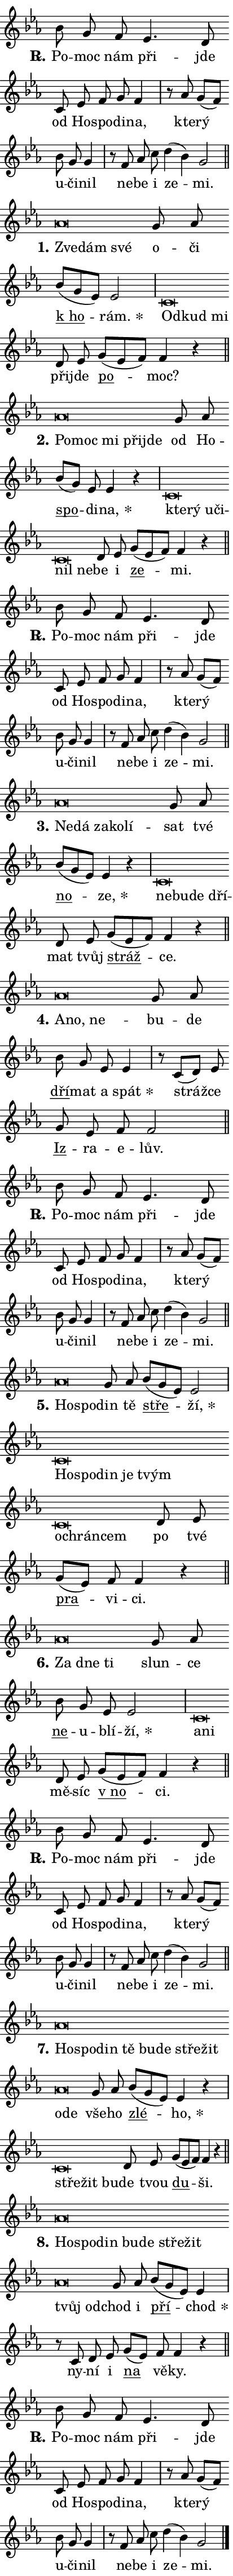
\version "2.24.0"
\header { tagline = "" }
\paper {
  indent = 0\cm
  top-margin = 0\cm
  right-margin = 0.13\cm % to fit lyric hyphens
  bottom-margin = 0\cm
  left-margin = 0\cm
  paper-width = 7\cm
  page-breaking = #ly:one-page-breaking
  system-system-spacing.basic-distance = #11
  score-system-spacing.basic-distance = #11
  ragged-last = ##f
}


%% Author: Thomas Morley
%% https://lists.gnu.org/archive/html/lilypond-user/2020-05/msg00002.html
#(define (line-position grob)
"Returns position of @var[grob} in current system:
   @code{'start}, if at first time-step
   @code{'end}, if at last time-step
   @code{'middle} otherwise
"
  (let* ((col (ly:item-get-column grob))
         (ln (ly:grob-object col 'left-neighbor))
         (rn (ly:grob-object col 'right-neighbor))
         (col-to-check-left (if (ly:grob? ln) ln col))
         (col-to-check-right (if (ly:grob? rn) rn col))
         (break-dir-left
           (and
             (ly:grob-property col-to-check-left 'non-musical #f)
             (ly:item-break-dir col-to-check-left)))
         (break-dir-right
           (and
             (ly:grob-property col-to-check-right 'non-musical #f)
             (ly:item-break-dir col-to-check-right))))
        (cond ((eqv? 1 break-dir-left) 'start)
              ((eqv? -1 break-dir-right) 'end)
              (else 'middle))))

#(define (tranparent-at-line-position vctor)
  (lambda (grob)
  "Relying on @code{line-position} select the relevant enry from @var{vctor}.
Used to determine transparency,"
    (case (line-position grob)
      ((end) (not (vector-ref vctor 0)))
      ((middle) (not (vector-ref vctor 1)))
      ((start) (not (vector-ref vctor 2))))))

noteHeadBreakVisibility =
#(define-music-function (break-visibility)(vector?)
"Makes @code{NoteHead}s transparent relying on @var{break-visibility}"
#{
  \override NoteHead.transparent =
    #(tranparent-at-line-position break-visibility)
#})

#(define delete-ledgers-for-transparent-note-heads
  (lambda (grob)
    "Reads whether a @code{NoteHead} is transparent.
If so this @code{NoteHead} is removed from @code{'note-heads} from
@var{grob}, which is supposed to be @code{LedgerLineSpanner}.
As a result ledgers are not printed for this @code{NoteHead}"
    (let* ((nhds-array (ly:grob-object grob 'note-heads))
           (nhds-list
             (if (ly:grob-array? nhds-array)
                 (ly:grob-array->list nhds-array)
                 '()))
           ;; Relies on the transparent-property being done before
           ;; Staff.LedgerLineSpanner.after-line-breaking is executed.
           ;; This is fragile ...
           (to-keep
             (remove
               (lambda (nhd)
                 (ly:grob-property nhd 'transparent #f))
               nhds-list)))
      ;; TODO find a better method to iterate over grob-arrays, similiar
      ;; to filter/remove etc for lists
      ;; For now rebuilt from scratch
      (set! (ly:grob-object grob 'note-heads)  '())
      (for-each
        (lambda (nhd)
          (ly:pointer-group-interface::add-grob grob 'note-heads nhd))
        to-keep))))

squashNotes = {
  \override NoteHead.X-extent = #'(-0.2 . 0.2)
  \override NoteHead.Y-extent = #'(-0.75 . 0)
  \override NoteHead.stencil =
    #(lambda (grob)
       (let ((pos (ly:grob-property grob 'staff-position)))
         (begin
           (if (< pos -7) (display "ERROR: Lower brevis then expected\n") (display ""))
           (if (<= pos -6) ly:text-interface::print ly:note-head::print))))
}
unSquashNotes = {
  \revert NoteHead.X-extent
  \revert NoteHead.Y-extent
  \revert NoteHead.stencil
}

hideNotes = \noteHeadBreakVisibility #begin-of-line-visible
unHideNotes = \noteHeadBreakVisibility #all-visible

% work-around for resetting accidentals
% https://lilypond.org/doc/v2.23/Documentation/notation/displaying-rhythms#unmetered-music
cadenzaMeasure = {
  \cadenzaOff
  \partial 1024 s1024
  \cadenzaOn
}

#(define-markup-command (accent layout props text) (markup?)
  "Underline accented syllable"
  (interpret-markup layout props
    #{\markup \override #'(offset . 4.3) \underline { #text }#}))

responsum = \markup \concat {
  "R" \hspace #-1.05 \path #0.1 #'((moveto 0 0.07) (lineto 0.9 0.8)) \hspace #0.05 "."
}

spaceSize = #0.6828661417322834 % exact space size for TeX Gyre Schola

\layout {
  \context {
    \Staff
    \remove "Time_signature_engraver"
    \override LedgerLineSpanner.after-line-breaking = #delete-ledgers-for-transparent-note-heads
  }
  \context {
    \Lyrics {
      \override LyricSpace.minimum-distance = \spaceSize
      \override LyricText.font-name = #"TeX Gyre Schola"
      \override LyricText.font-size = 1
      \override StanzaNumber.font-name = #"TeX Gyre Schola Bold"
      \override StanzaNumber.font-size = 1
    }
  }
  \context {
    \Score 
    \override NoteHead.text =
      #(lambda (grob) 
        (let ((pos (ly:grob-property grob 'staff-position)))
          #{\markup {
            \combine
              \halign #-0.55 \raise #(if (= pos -6) 0 0.5) \override #'(thickness . 2) \draw-line #'(3.2 . 0)
              \musicglyph "noteheads.sM1"
          }#}))
  }
}

% magnetic-lyrics.ily
%
%   written by
%     Jean Abou Samra <jean@abou-samra.fr>
%     Werner Lemberg <wl@gnu.org>
%
%   adapted by
%     Jiri Hon <jiri.hon@gmail.com>
%
% Version 2022-Apr-15

% https://www.mail-archive.com/lilypond-user@gnu.org/msg149350.html

#(define (Left_hyphen_pointer_engraver context)
   "Collect syllable-hyphen-syllable occurrences in lyrics and store
them in properties.  This engraver only looks to the left.  For
example, if the lyrics input is @code{foo -- bar}, it does the
following.

@itemize @bullet
@item
Set the @code{text} property of the @code{LyricHyphen} grob between
@q{foo} and @q{bar} to @code{foo}.

@item
Set the @code{left-hyphen} property of the @code{LyricText} grob with
text @q{foo} to the @code{LyricHyphen} grob between @q{foo} and
@q{bar}.
@end itemize

Use this auxiliary engraver in combination with the
@code{lyric-@/text::@/apply-@/magnetic-@/offset!} hook."
   (let ((hyphen #f)
         (text #f))
     (make-engraver
      (acknowledgers
       ((lyric-syllable-interface engraver grob source-engraver)
        (set! text grob)))
      (end-acknowledgers
       ((lyric-hyphen-interface engraver grob source-engraver)
        ;(when (not (grob::has-interface grob 'lyric-space-interface))
          (set! hyphen grob)));)
      ((stop-translation-timestep engraver)
       (when (and text hyphen)
         (ly:grob-set-object! text 'left-hyphen hyphen))
       (set! text #f)
       (set! hyphen #f)))))

#(define (lyric-text::apply-magnetic-offset! grob)
   "If the space between two syllables is less than the value in
property @code{LyricText@/.details@/.squash-threshold}, move the right
syllable to the left so that it gets concatenated with the left
syllable.

Use this function as a hook for
@code{LyricText@/.after-@/line-@/breaking} if the
@code{Left_@/hyphen_@/pointer_@/engraver} is active."
   (let ((hyphen (ly:grob-object grob 'left-hyphen #f)))
     (when hyphen
       (let ((left-text (ly:spanner-bound hyphen LEFT)))
         (when (grob::has-interface left-text 'lyric-syllable-interface)
           (let* ((common (ly:grob-common-refpoint grob left-text X))
                  (this-x-ext (ly:grob-extent grob common X))
                  (left-x-ext
                   (begin
                     ;; Trigger magnetism for left-text.
                     (ly:grob-property left-text 'after-line-breaking)
                     (ly:grob-extent left-text common X)))
                  ;; `delta` is the gap width between two syllables.
                  (delta (- (interval-start this-x-ext)
                            (interval-end left-x-ext)))
                  (details (ly:grob-property grob 'details))
                  (threshold (assoc-get 'squash-threshold details 0.2)))
             (when (< delta threshold)
               (let* (;; We have to manipulate the input text so that
                      ;; ligatures crossing syllable boundaries are not
                      ;; disabled.  For languages based on the Latin
                      ;; script this is essentially a beautification.
                      ;; However, for non-Western scripts it can be a
                      ;; necessity.
                      (lt (ly:grob-property left-text 'text))
                      (rt (ly:grob-property grob 'text))
                      (is-space (grob::has-interface hyphen 'lyric-space-interface))
                      (space (if is-space " " ""))
                      (extra-delta (if is-space spaceSize 0))
                      ;; Append new syllable.
                      (ltrt-space (if (and (string? lt) (string? rt))
                                (string-append lt space rt)
                                (make-concat-markup (list lt space rt))))
                      ;; Right-align `ltrt` to the right side.
                      (ltrt-space-markup (grob-interpret-markup
                               grob
                               (make-translate-markup
                                (cons (interval-length this-x-ext) 0)
                                (make-right-align-markup ltrt-space)))))
                 (begin
                   ;; Don't print `left-text`.
                   (ly:grob-set-property! left-text 'stencil #f)
                   ;; Set text and stencil (which holds all collected
                   ;; syllables so far) and shift it to the left.
                   (ly:grob-set-property! grob 'text ltrt-space)
                   (ly:grob-set-property! grob 'stencil ltrt-space-markup)
                   (ly:grob-translate-axis! grob (- (- delta extra-delta)) X))))))))))


#(define (lyric-hyphen::displace-bounds-first grob)
   ;; Make very sure this callback isn't triggered too early.
   (let ((left (ly:spanner-bound grob LEFT))
         (right (ly:spanner-bound grob RIGHT)))
     (ly:grob-property left 'after-line-breaking)
     (ly:grob-property right 'after-line-breaking)
     (ly:lyric-hyphen::print grob)))

squashThreshold = #0.4

\layout {
  \context {
    \Lyrics
    \consists #Left_hyphen_pointer_engraver
    \override LyricText.after-line-breaking =
      #lyric-text::apply-magnetic-offset!
    \override LyricHyphen.stencil = #lyric-hyphen::displace-bounds-first
    \override LyricText.details.squash-threshold = \squashThreshold
    \override LyricHyphen.minimum-distance = 0
    \override LyricHyphen.minimum-length = \squashThreshold
  }
}

squashText = \override LyricText.details.squash-threshold = 9999
unSquashText = \override LyricText.details.squash-threshold = \squashThreshold

leftText = \override LyricText.self-alignment-X = #LEFT
unLeftText = \revert LyricText.self-alignment-X

starOffset = #(lambda (grob) 
                (let ((x_offset (ly:self-alignment-interface::aligned-on-x-parent grob)))
                  (if (= x_offset 0) 0 (+ x_offset 1.2))))

star = #(define-music-function (syllable)(string?)
"Append star separator at the end of a syllable"
#{
  \once \override LyricText.X-offset = #starOffset
  \lyricmode { \markup {
    #syllable
    \override #'((font-name . "TeX Gyre Schola Bold")) \hspace #0.2 \lower #0.65 \larger "*"
  } }
#})

starAccent = #(define-music-function (syllable)(string?)
"Append star separator at the end of a syllable and make accent"
#{
  \once \override LyricText.X-offset = #starOffset
  \lyricmode { \markup {
    \accent #syllable
    \override #'((font-name . "TeX Gyre Schola Bold")) \hspace #0.2 \lower #0.65 \larger "*"
  } }
#})

breath = #(define-music-function (syllable)(string?)
"Append breathing indicator at the end of a syllable"
#{
  \lyricmode { \markup { #syllable "+" } }
#})

optionalBreath = #(define-music-function (syllable)(string?)
"Append optional breathing indicator at the end of a syllable"
#{
  \lyricmode { \markup { #syllable "(+)" } }
#})


\score {
    <<
        \new Voice = "melody" { \cadenzaOn \key es \major \relative { bes'8 g f es4. d8 \bar "" c es f g f4 \cadenzaMeasure \bar "|" r8 as g[( f)] \bar "" bes8 g g4 \cadenzaMeasure \bar "|" r8 f as c \bar "" d4( bes) g2 \cadenzaMeasure \bar "||" \break } }
        \new Lyrics \lyricsto "melody" { \lyricmode { \set stanza = \responsum
Po -- moc nám při -- jde od Ho -- spo -- di -- na, kte -- rý u -- či -- nil ne -- be i ze -- mi. } }
    >>
    \layout {}
}

\score {
    <<
        \new Voice = "melody" { \cadenzaOn \key es \major \relative { \squashNotes as'\breve*1/16 \hideNotes \breve*1/16 \breve*1/16 \bar "" \unHideNotes \unSquashNotes g8 as \bar "" bes[( g es)] es2 \cadenzaMeasure \bar "|" \squashNotes c\breve*1/16 \hideNotes \breve*1/16 \breve*1/16 \bar "" \unHideNotes \unSquashNotes d8 es \bar "" g[( es f)] f4 r \cadenzaMeasure \bar "||" \break } }
        \new Lyrics \lyricsto "melody" { \lyricmode { \set stanza = "1."
\leftText Zve -- \squashText dám své \unLeftText \unSquashText o -- či \markup \accent "k ho" -- \star rám. \leftText Od -- \squashText kud mi \unLeftText \unSquashText při -- jde \markup \accent po -- moc? } }
    >>
    \layout {}
}

\score {
    <<
        \new Voice = "melody" { \cadenzaOn \key es \major \relative { \squashNotes as'\breve*1/16 \hideNotes \breve*1/16 \bar "" \breve*1/16 \bar "" \breve*1/16 \breve*1/16 \bar "" \unHideNotes \unSquashNotes g8 as \bar "" bes[( g)] es es4 r \cadenzaMeasure \bar "|" \squashNotes c\breve*1/16 \hideNotes \breve*1/16 \bar "" \breve*1/16 \bar "" \breve*1/16 \bar "" \breve*1/16 \breve*1/16 \bar "" \unHideNotes \unSquashNotes d8 es \bar "" g[( es f)] f4 r \cadenzaMeasure \bar "||" \break } }
        \new Lyrics \lyricsto "melody" { \lyricmode { \set stanza = "2."
\leftText Po -- \squashText moc mi při -- jde \unLeftText \unSquashText od Ho -- \markup \accent spo -- di -- \star na, \leftText kte -- \squashText rý u -- či -- nil ne -- \unLeftText \unSquashText be i \markup \accent ze -- mi. } }
    >>
    \layout {}
}

\score {
    <<
        \new Voice = "melody" { \cadenzaOn \key es \major \relative { bes'8 g f es4. d8 \bar "" c es f g f4 \cadenzaMeasure \bar "|" r8 as g[( f)] \bar "" bes8 g g4 \cadenzaMeasure \bar "|" r8 f as c \bar "" d4( bes) g2 \cadenzaMeasure \bar "||" \break } }
        \new Lyrics \lyricsto "melody" { \lyricmode { \set stanza = \responsum
Po -- moc nám při -- jde od Ho -- spo -- di -- na, kte -- rý u -- či -- nil ne -- be i ze -- mi. } }
    >>
    \layout {}
}

\score {
    <<
        \new Voice = "melody" { \cadenzaOn \key es \major \relative { \squashNotes as'\breve*1/16 \hideNotes \breve*1/16 \bar "" \breve*1/16 \bar "" \breve*1/16 \breve*1/16 \bar "" \unHideNotes \unSquashNotes g8 as \bar "" bes[( g es)] es4 r \cadenzaMeasure \bar "|" \squashNotes c\breve*1/16 \hideNotes \breve*1/16 \bar "" \breve*1/16 \breve*1/16 \bar "" \unHideNotes \unSquashNotes d8 es \bar "" g[( es f)] f4 r \cadenzaMeasure \bar "||" \break } }
        \new Lyrics \lyricsto "melody" { \lyricmode { \set stanza = "3."
\leftText Ne -- \squashText dá za -- ko -- lí -- \unLeftText \unSquashText sat tvé \markup \accent no -- \star ze, \leftText ne -- \squashText bu -- de dří -- \unLeftText \unSquashText mat tvůj \markup \accent stráž -- ce. } }
    >>
    \layout {}
}

\score {
    <<
        \new Voice = "melody" { \cadenzaOn \key es \major \relative { \squashNotes as'\breve*1/16 \hideNotes \breve*1/16 \breve*1/16 \bar "" \unHideNotes \unSquashNotes g8 as \bar "" bes g es es4 \cadenzaMeasure \bar "|" r8 c[( d)] es \bar "" g es f f2 \cadenzaMeasure \bar "||" \break } }
        \new Lyrics \lyricsto "melody" { \lyricmode { \set stanza = "4."
\leftText A -- \squashText no, ne -- \unLeftText \unSquashText bu -- de \markup \accent dří -- mat a \star spát stráž -- ce \markup \accent Iz -- ra -- e -- lův. } }
    >>
    \layout {}
}

\score {
    <<
        \new Voice = "melody" { \cadenzaOn \key es \major \relative { bes'8 g f es4. d8 \bar "" c es f g f4 \cadenzaMeasure \bar "|" r8 as g[( f)] \bar "" bes8 g g4 \cadenzaMeasure \bar "|" r8 f as c \bar "" d4( bes) g2 \cadenzaMeasure \bar "||" \break } }
        \new Lyrics \lyricsto "melody" { \lyricmode { \set stanza = \responsum
Po -- moc nám při -- jde od Ho -- spo -- di -- na, kte -- rý u -- či -- nil ne -- be i ze -- mi. } }
    >>
    \layout {}
}

\score {
    <<
        \new Voice = "melody" { \cadenzaOn \key es \major \relative { \squashNotes as'\breve*1/16 \hideNotes \breve*1/16 \bar "" \unHideNotes \unSquashNotes g8 as \bar "" bes[( g es)] es2 \cadenzaMeasure \bar "|" \squashNotes c\breve*1/16 \hideNotes \breve*1/16 \bar "" \breve*1/16 \bar "" \breve*1/16 \bar "" \breve*1/16 \bar "" \breve*1/16 \bar "" \breve*1/16 \breve*1/16 \bar "" \unHideNotes \unSquashNotes d8 es \bar "" g[( es)] f f4 r \cadenzaMeasure \bar "||" \break } }
        \new Lyrics \lyricsto "melody" { \lyricmode { \set stanza = "5."
\leftText Ho -- \squashText spo -- \unLeftText \unSquashText din tě \markup \accent stře -- \star ží, \leftText Ho -- \squashText spo -- din je tvým o -- chrán -- cem \unLeftText \unSquashText po tvé \markup \accent pra -- vi -- ci. } }
    >>
    \layout {}
}

\score {
    <<
        \new Voice = "melody" { \cadenzaOn \key es \major \relative { \squashNotes as'\breve*1/16 \hideNotes \breve*1/16 \breve*1/16 \bar "" \unHideNotes \unSquashNotes g8 as \bar "" bes g es es2 \cadenzaMeasure \bar "|" \squashNotes c\breve*1/16 \hideNotes \breve*1/16 \bar "" \unHideNotes \unSquashNotes d8 es \bar "" g[( es f)] f4 r \cadenzaMeasure \bar "||" \break } }
        \new Lyrics \lyricsto "melody" { \lyricmode { \set stanza = "6."
\leftText Za \squashText dne ti \unLeftText \unSquashText slun -- ce \markup \accent ne -- u -- blí -- \star ží, \leftText a -- \squashText ni \unLeftText \unSquashText mě -- síc \markup \accent "v no" -- ci. } }
    >>
    \layout {}
}

\score {
    <<
        \new Voice = "melody" { \cadenzaOn \key es \major \relative { bes'8 g f es4. d8 \bar "" c es f g f4 \cadenzaMeasure \bar "|" r8 as g[( f)] \bar "" bes8 g g4 \cadenzaMeasure \bar "|" r8 f as c \bar "" d4( bes) g2 \cadenzaMeasure \bar "||" \break } }
        \new Lyrics \lyricsto "melody" { \lyricmode { \set stanza = \responsum
Po -- moc nám při -- jde od Ho -- spo -- di -- na, kte -- rý u -- či -- nil ne -- be i ze -- mi. } }
    >>
    \layout {}
}

\score {
    <<
        \new Voice = "melody" { \cadenzaOn \key es \major \relative { \squashNotes as'\breve*1/16 \hideNotes \breve*1/16 \bar "" \breve*1/16 \bar "" \breve*1/16 \bar "" \breve*1/16 \bar "" \breve*1/16 \bar "" \breve*1/16 \bar "" \breve*1/16 \bar "" \breve*1/16 \breve*1/16 \bar "" \unHideNotes \unSquashNotes g8 as \bar "" bes[( g es)] es4 r \cadenzaMeasure \bar "|" \squashNotes c\breve*1/16 \hideNotes \breve*1/16 \breve*1/16 \bar "" \unHideNotes \unSquashNotes d8 es \bar "" g[( es f)] f4 r \cadenzaMeasure \bar "||" \break } }
        \new Lyrics \lyricsto "melody" { \lyricmode { \set stanza = "7."
\leftText Ho -- \squashText spo -- din tě bu -- de stře -- žit o -- de \unLeftText \unSquashText vše -- ho \markup \accent zlé -- \star ho, \leftText stře -- \squashText žit bu -- \unLeftText \unSquashText de tvou \markup \accent du -- ši. } }
    >>
    \layout {}
}

\score {
    <<
        \new Voice = "melody" { \cadenzaOn \key es \major \relative { \squashNotes as'\breve*1/16 \hideNotes \breve*1/16 \bar "" \breve*1/16 \bar "" \breve*1/16 \bar "" \breve*1/16 \bar "" \breve*1/16 \bar "" \breve*1/16 \bar "" \breve*1/16 \breve*1/16 \bar "" \unHideNotes \unSquashNotes g8 as \bar "" bes[( g es)] es4 \cadenzaMeasure \bar "|" r8 c8 d8 es \bar "" g[( es)] f f4 r \cadenzaMeasure \bar "||" \break } }
        \new Lyrics \lyricsto "melody" { \lyricmode { \set stanza = "8."
\leftText Ho -- \squashText spo -- din bu -- de stře -- žit tvůj od -- \unLeftText \unSquashText chod i \markup \accent pří -- \star chod ny -- ní i \markup \accent na vě -- ky. } }
    >>
    \layout {}
}

\score {
    <<
        \new Voice = "melody" { \cadenzaOn \key es \major \relative { bes'8 g f es4. d8 \bar "" c es f g f4 \cadenzaMeasure \bar "|" r8 as g[( f)] \bar "" bes8 g g4 \cadenzaMeasure \bar "|" r8 f as c \bar "" d4( bes) g2 \cadenzaMeasure \bar "||" \break } \bar "|." }
        \new Lyrics \lyricsto "melody" { \lyricmode { \set stanza = \responsum
Po -- moc nám při -- jde od Ho -- spo -- di -- na, kte -- rý u -- či -- nil ne -- be i ze -- mi. } }
    >>
    \layout {}
}
